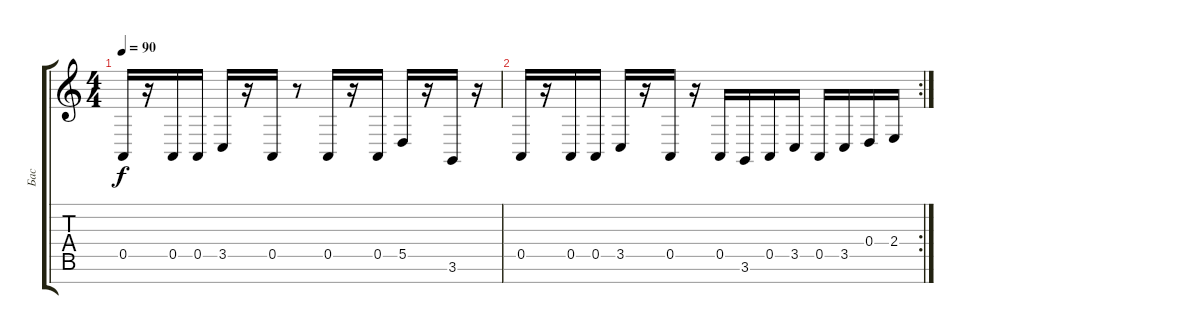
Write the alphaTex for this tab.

\track ("Бас" "Бас") {instrument lead1square}
\staff {score tabs}
\tuning (E4 B3 G3 D3 A2 E2 B1) {hide}
\ts (4 4)
\tempo 90
\clef g2
\ks c
0.5.16{dy f} r.16 0.5.16 0.5.16 3.5.16 r.16 0.5.16 r.8 0.5.16 r.16 0.5.16 5.5.16 r.16 3.6.16 r.16 |
\rc 2
0.5.16 r.16 0.5.16 0.5.16 3.5.16 r.16 0.5.16 r.16 0.5.16 3.6.16 0.5.16 3.5.16 0.5.16 3.5.16 0.4.16 2.4.16
